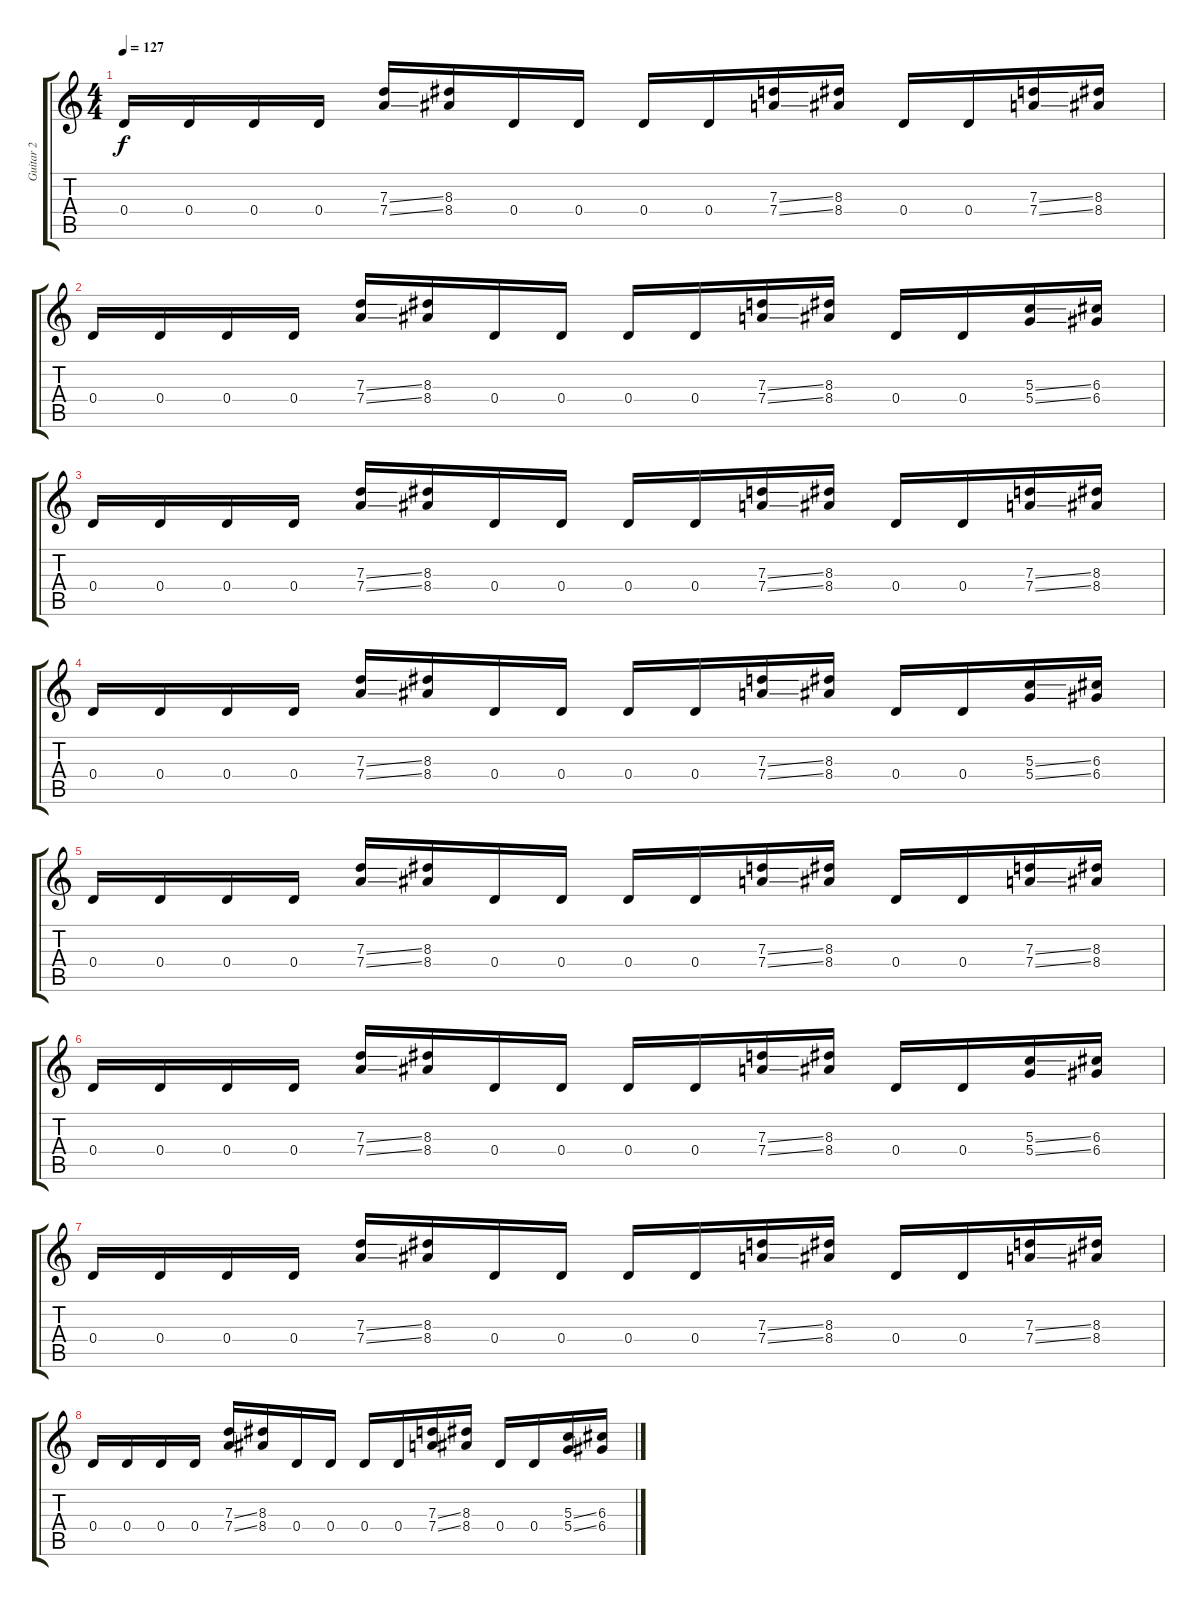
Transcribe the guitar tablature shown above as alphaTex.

\track ("Guitar 2" "Guitar 2") {instrument distortionguitar}
\staff {score tabs}
\tuning (E4 B3 G3 D3 A2 D2) {hide}
\ts (4 4)
\tempo 127
\clef g2
\ks c
0.4.16{dy f} 0.4.16 0.4.16 0.4.16 (7.3{ss} 7.4{ss}).16 (8.3 8.4).16 0.4.16 0.4.16 0.4.16 0.4.16 (7.3{ss} 7.4{ss}).16 (8.3 8.4).16 0.4.16 0.4.16 (7.3{ss} 7.4{ss}).16 (8.3 8.4).16 |
0.4.16 0.4.16 0.4.16 0.4.16 (7.3{ss} 7.4{ss}).16 (8.3 8.4).16 0.4.16 0.4.16 0.4.16 0.4.16 (7.3{ss} 7.4{ss}).16 (8.3 8.4).16 0.4.16 0.4.16 (5.3{ss} 5.4{ss}).16 (6.3 6.4).16 |
0.4.16 0.4.16 0.4.16 0.4.16 (7.3{ss} 7.4{ss}).16 (8.3 8.4).16 0.4.16 0.4.16 0.4.16 0.4.16 (7.3{ss} 7.4{ss}).16 (8.3 8.4).16 0.4.16 0.4.16 (7.3{ss} 7.4{ss}).16 (8.3 8.4).16 |
0.4.16 0.4.16 0.4.16 0.4.16 (7.3{ss} 7.4{ss}).16 (8.3 8.4).16 0.4.16 0.4.16 0.4.16 0.4.16 (7.3{ss} 7.4{ss}).16 (8.3 8.4).16 0.4.16 0.4.16 (5.3{ss} 5.4{ss}).16 (6.3 6.4).16 |
0.4.16 0.4.16 0.4.16 0.4.16 (7.3{ss} 7.4{ss}).16 (8.3 8.4).16 0.4.16 0.4.16 0.4.16 0.4.16 (7.3{ss} 7.4{ss}).16 (8.3 8.4).16 0.4.16 0.4.16 (7.3{ss} 7.4{ss}).16 (8.3 8.4).16 |
0.4.16 0.4.16 0.4.16 0.4.16 (7.3{ss} 7.4{ss}).16 (8.3 8.4).16 0.4.16 0.4.16 0.4.16 0.4.16 (7.3{ss} 7.4{ss}).16 (8.3 8.4).16 0.4.16 0.4.16 (5.3{ss} 5.4{ss}).16 (6.3 6.4).16 |
0.4.16 0.4.16 0.4.16 0.4.16 (7.3{ss} 7.4{ss}).16 (8.3 8.4).16 0.4.16 0.4.16 0.4.16 0.4.16 (7.3{ss} 7.4{ss}).16 (8.3 8.4).16 0.4.16 0.4.16 (7.3{ss} 7.4{ss}).16 (8.3 8.4).16 |
0.4.16 0.4.16 0.4.16 0.4.16 (7.3{ss} 7.4{ss}).16 (8.3 8.4).16 0.4.16 0.4.16 0.4.16 0.4.16 (7.3{ss} 7.4{ss}).16 (8.3 8.4).16 0.4.16 0.4.16 (5.3{ss} 5.4{ss}).16 (6.3 6.4).16
